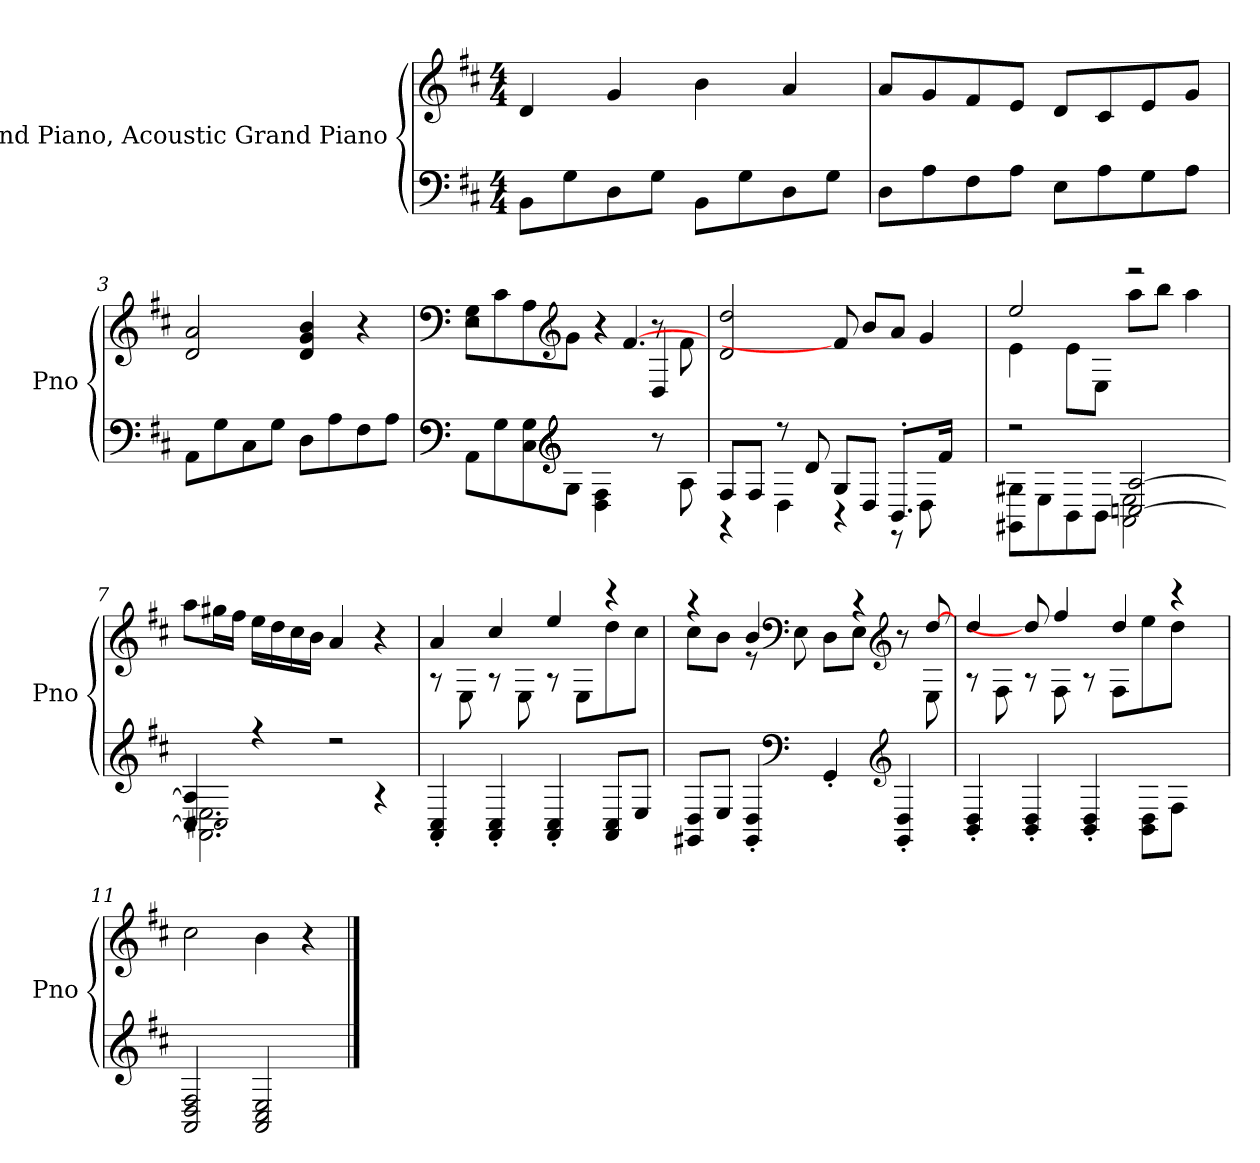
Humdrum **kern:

**kern	**kern
*part1	*part1
*staff2	*staff1
*I"Grand Piano, Acoustic Grand Piano	*
*I'Pno	*
*clefF4	*clefG2
*k[f#c#]	*k[f#c#]
*M4/4	*M4/4
*MM120	*MM120
=1	=1
8BBi\L	4di/
8Gi\	.
8Di\	4gi/
8Gi\J	.
8BBi\L	4bi\
8Gi\	.
8Di\	4ai/
8Gi\J	.
=2	=2
8Di\L	8ai/L
8Ai\	8gi/
8F#i\	8f#i/
8Ai\J	8ei/J
8Ei\L	8di/L
8Ai\	8c#i/
8Gi\	8ei/
8Ai\J	8gi/J
=3	=3
8AAi\L	2di/ 2ai/
8Gi\	.
8C#i\	.
8Gi\J	.
8Di\L	4di/ 4gi/ 4bi/
8Ai\	.
8F#i\	4r
8Ai\J	.
=4	=4
*clefF4	*clefF4
*^	*^
*	*	*	*^
4.ryy	8AAi\L	2r	8Ej\ 8Gi\L	2r
.	8Gj\	.	8c#j\	.
.	8C#j\ 8Gj\	.	8Aj\	.
*clefG2	*	*clefG2	*	*
8ryy	8Gj\J	.	8gj\J	.
2ryy	4Dj\ 4F#Z\	8ryy	4r	4r
.	.	[4.f#Z/	.	.
.	8r	.	8r	4Dj/
.	8Aj\	.	8f#j\	.
*	*	*v	*v	*v
!!LO:LB:g=z
=5	=5	=5
8F#j/L	4r	2dj/ 2ddZ/
8F#j/J	.	.
8r	4Dj\	.
8dZ/	.	.
8Gj/L	4r	8f#Z/]
8Dj/J	.	8bj/L
8.BB'j/L	8r	8aj/J
.	8DZ\	4gZ/
16f#Z/Jk	.	.
8ryy	8ryy	.
=6	=6	=6
*	*	*^
2r	8GG#Xj\ 8G#Xj\L	2eeZ/	4ej\
.	8Ej\	.	.
.	8BBj\	.	8ej\L
.	8BBZ\J	.	8Ej\J
[2CnZ/ [2AZ/	2AAj\ 2EZ\	2r	8aaZ\L
.	.	.	8bbj\J
.	.	.	4aaj\
*	*	*v	*v
=7	=7	=7
4C/] 4A/]	2.AAi\ 2.C#Xi\ 2.Ei\	8aai\L
.	.	16gg#Xi\L
.	.	16ff#i\JJ
4r	.	16eei\LL
.	.	16ddi\
.	.	16cc#i\
.	.	16bi\JJ
2r	.	4ai/
.	4r	4r
*v	*v	*
=8	=8
*	*^
4AAi/' 4C#i/'	4ai/	8r
.	.	8Ei\
4AAi/' 4C#i/'	4cc#i/	8r
.	.	8Ei\
4AAi/' 4C#i/'	4eei/	8r
.	.	8Ei\L
8AAi/ 8C#i/L	4r	8ddi\
8Ei/J	.	8cc#i\J
!!LO:LB:g=z	!!
=9	=9	=9
*^	*	*
4.ryy	8GG#Xi/ 8Di/L	4r	8cc#i\L
.	8Ei/J	.	8bi\J
.	4GG#i/' 4Di/'	4bi/	8r
*clefF4	*	*clefF4	*
8ryy	.	.	8Ei\
2ryy	4GG#'i/	8ryy	8Di\L
.	.	4r	8Ei\J
*clefG2	*	*clefG2	*
.	4GG#i/' 4Di/'	.	8r
.	.	[8ddi/	8Ei\
*v	*v	*	*
=10	=10	=10
4BBi/' 4Di/'	4ddi/	8r
.	.	8F#i\
4BBi/' 4Di/'	8ddi/]	8r
.	4ff#i/	8F#i\
4BBi/' 4Di/'	.	8r
.	4ddi/	8F#i\L
8BBi\ 8Di\L	.	8eei\
8F#i\J	4r	8ddi\J
8ryy	.	8ryy
*	*v	*v
=11	=11
2AAi/ 2Di/ 2F#i/	2cc#i\
2AAi/ 2C#i/ 2Ei/	4bi\
.	4r
==	==
*-	*-
